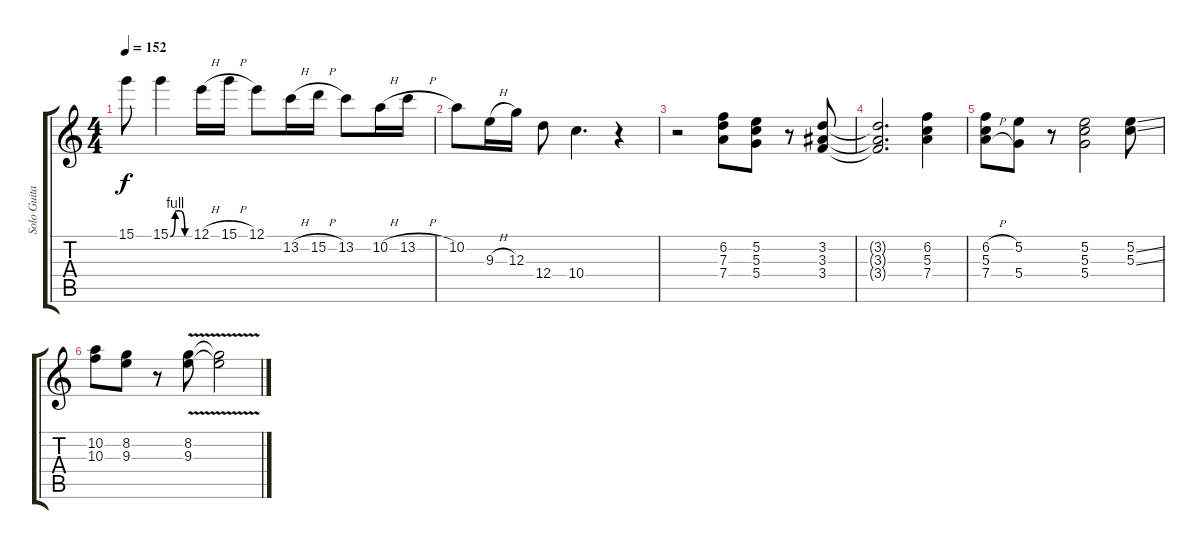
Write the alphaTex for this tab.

\track ("Solo Guitar" "Solo Guita") {instrument electricguitarclean}
\staff {score tabs}
\tuning (E4 B3 G3 D3 A2 E2) {hide}
\ts (4 4)
\tempo 152
\clef g2
\ks c
15.1{t}.8{dy f volume 4} 15.1{be (custom 0 0 15 4 30 4 45 0 60 0)}.4 12.1{h}.16 15.1{h}.16 12.1.8 13.2{h}.16 15.2{h}.16 13.2.8 10.2{h}.16 13.2{h}.16 |
10.2.8 9.3{h}.16 12.3.16 12.4.8 10.4.4{d} r.4 |
r.2 (6.2 7.3 7.4).8 (5.2 5.3 5.4).8 r.8 (3.2 3.3 3.4).8 |
(3.2{t} 3.3{t} 3.4{t}).2{d volume 0} (6.2 5.3 7.4).4 |
(6.2{h} 5.3 7.4{h}).8 (5.2 5.4).8 r.8 (5.2 5.3 5.4).2 (5.2{ss} 5.3{ss}).8 |
(10.2 10.3).8 (8.2 9.3).8 r.8 (8.2{v} 9.3{v}).8 (8.2{t} 9.3{t}).2
